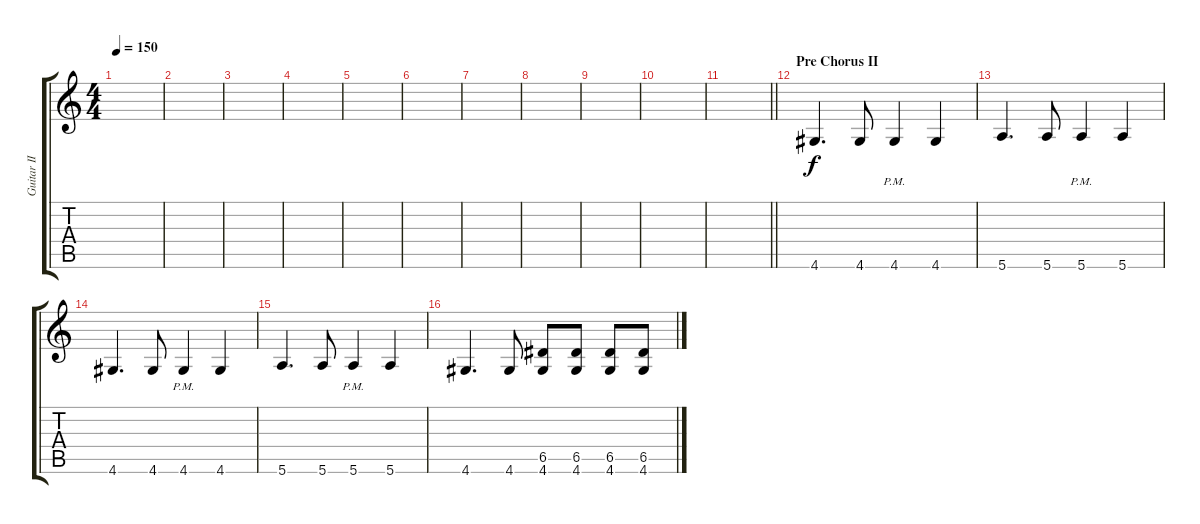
\track ("Guitar II" "Guitar II") {instrument distortionguitar}
\staff {score tabs}
\tuning (E4 B3 G3 D3 A2 E2) {hide}
\ts (4 4)
\tempo 150
\clef g2
\ks c
|
|
|
|
|
|
|
|
|
|
\barLineRight lightlight
|
\section ("" "Pre Chorus II")
4.6.4{d balance 13} 4.6.8 4.6{pm}.4 4.6.4 |
5.6.4{d} 5.6.8 5.6{pm}.4 5.6.4 |
4.6.4{d} 4.6.8 4.6{pm}.4 4.6.4 |
5.6.4{d} 5.6.8 5.6{pm}.4 5.6.4 |
4.6.4{d} 4.6.8 (6.5 4.6).8 (6.5 4.6).8 (6.5 4.6).8 (6.5 4.6).8
